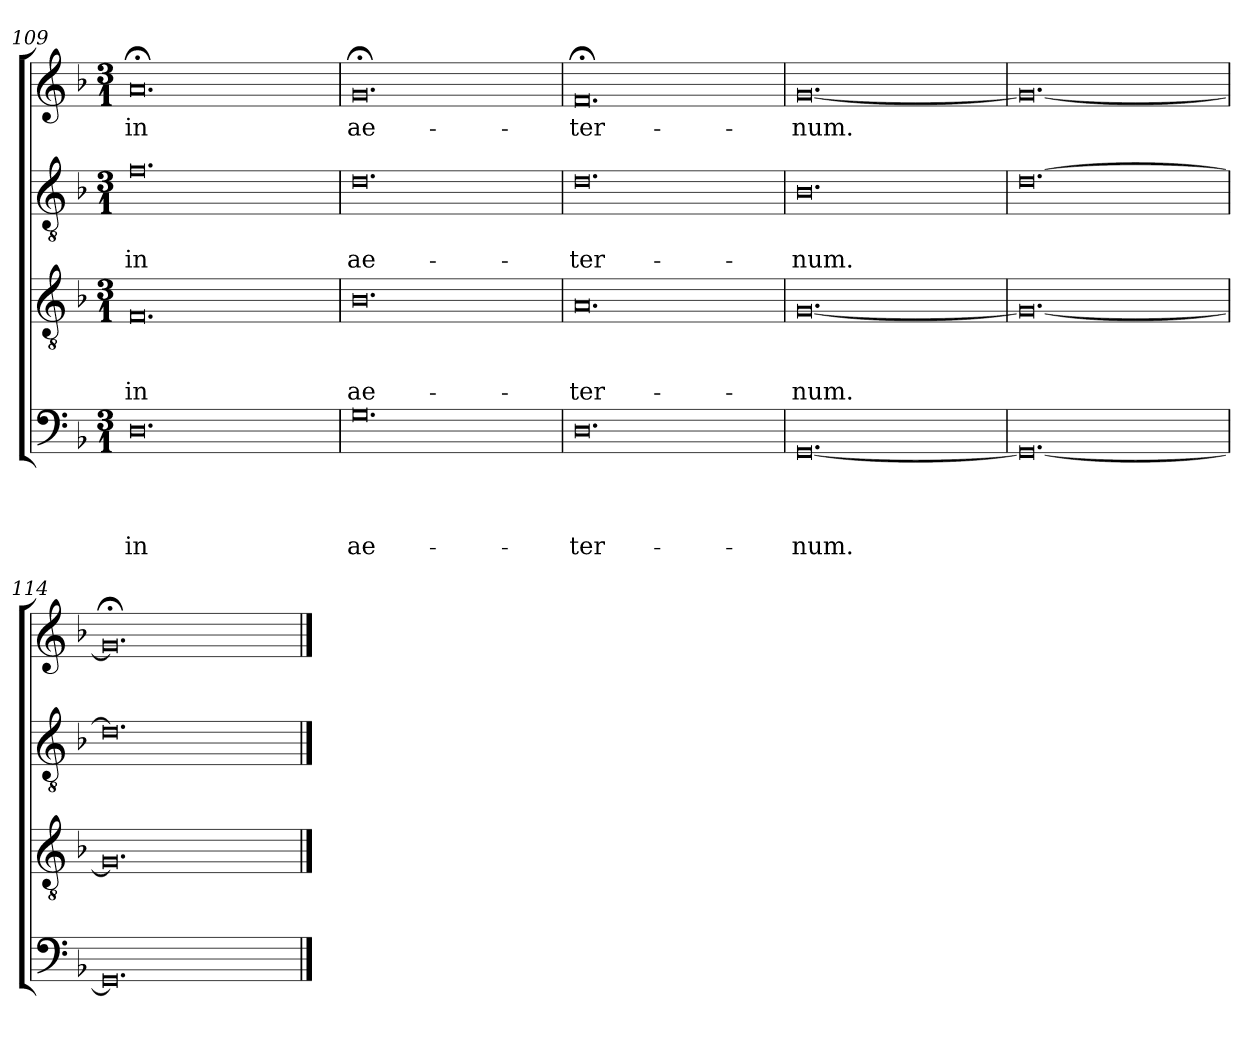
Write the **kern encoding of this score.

**kern	**text	**text	**text	**text	**kern	**text	**text	**text	**kern	**text	**text	**kern	**text
*part4	*part4	*part4	*part4	*part4	*part3	*part3	*part3	*part3	*part2	*part2	*part2	*part1	*part1
*staff4	*staff4	*staff4	*staff4	*staff4	*staff3	*staff3	*staff3	*staff3	*staff2	*staff2	*staff2	*staff1	*staff1
*clefF4	*	*	*	*	*clefGv2	*	*	*	*clefGv2	*	*	*clefG2	*
*k[b-]	*	*	*	*	*k[b-]	*	*	*	*k[b-]	*	*	*k[b-]	*
*F:	*	*	*	*	*F:	*	*	*	*F:	*	*	*F:	*
*M3/1	*	*	*	*	*M3/1	*	*	*	*M3/1	*	*	*M3/1	*
=109	=109	=109	=109	=109	=109	=109	=109	=109	=109	=109	=109	=109	=109
0.D	.	.	.	in	0.F	.	.	in	0.f	.	in	0.a;<	in
=110	=110	=110	=110	=110	=110	=110	=110	=110	=110	=110	=110	=110	=110
0.G	.	.	.	ae-	0.B-	.	.	ae-	0.d	.	ae-	0.g;	ae-
=111	=111	=111	=111	=111	=111	=111	=111	=111	=111	=111	=111	=111	=111
0.D	.	.	.	-ter-	0.A	.	.	-ter-	0.d	.	-ter-	0.f;<	-ter-
=112	=112	=112	=112	=112	=112	=112	=112	=112	=112	=112	=112	=112	=112
[0.GG	.	.	.	-num.	[0.G	.	.	-num.	0.B-	.	-num.	[0.g	-num.
=113	=113	=113	=113	=113	=113	=113	=113	=113	=113	=113	=113	=113	=113
0.GG_	.	.	.	.	0.G_	.	.	.	[0.d	.	.	0.g_	.
=114	=114	=114	=114	=114	=114	=114	=114	=114	=114	=114	=114	=114	=114
0.GG]	.	.	.	.	0.G]	.	.	.	0.d]	.	.	0.g;]	.
==	==	==	==	==	==	==	==	==	==	==	==	==	==
*-	*-	*-	*-	*-	*-	*-	*-	*-	*-	*-	*-	*-	*-
